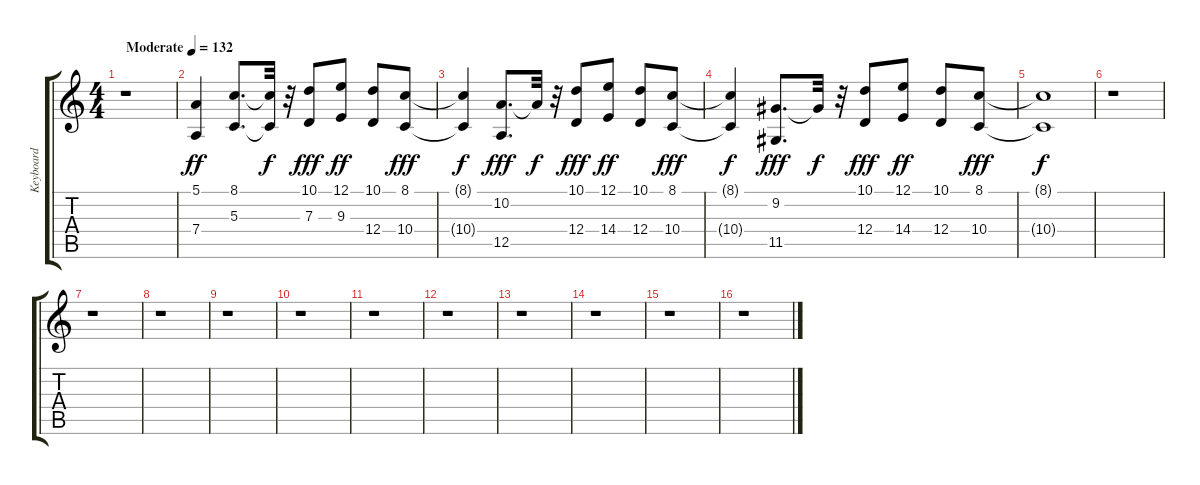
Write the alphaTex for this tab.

\track ("Keyboard" "Keyboard") {instrument choiraahs}
\staff {score tabs}
\tuning (E4 B3 G3 D3 A2 E2) {hide}
\ts (4 4)
\tempo (132 "Moderate")
\clef g2
\ks c
r.1{dy ff instrument choiraahs} |
(5.1 7.4).4 (8.1 5.3).8{d} (8.1{t} 5.3{t}).32{dy f} r.32 (10.1 7.3).8{dy fff} (12.1 9.3).8{dy ff} (10.1 12.4).8 (8.1 10.4).8{dy fff} |
(8.1{t} 10.4{t}).4{dy f} (10.2 12.5).8{d dy fff} 10.2{t}.32{dy f} r.32 (10.1 12.4).8{dy fff} (12.1 14.4).8{dy ff} (10.1 12.4).8 (8.1 10.4).8{dy fff} |
(8.1{t} 10.4{t}).4{dy f} (9.2 11.5).8{d dy fff} 9.2{t}.32{dy f} r.32 (10.1 12.4).8{dy fff} (12.1 14.4).8{dy ff} (10.1 12.4).8 (8.1 10.4).8{dy fff} |
(8.1{t} 10.4{t}).1{dy f} |
r.1 |
r.1 |
r.1 |
r.1 |
r.1 |
r.1 |
r.1 |
r.1 |
r.1 |
r.1 |
r.1
